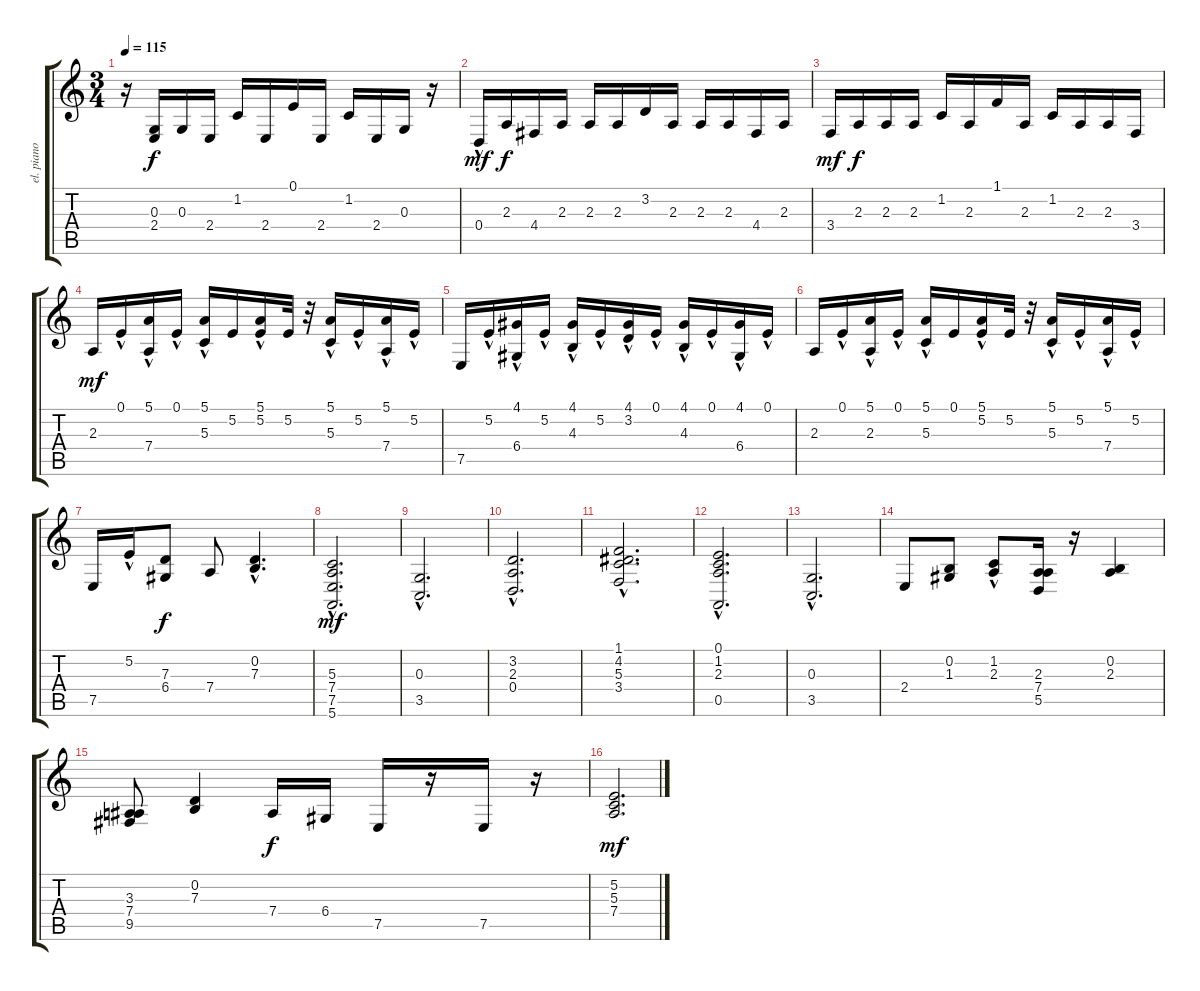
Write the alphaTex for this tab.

\track ("el. piano 1" "el. piano ") {instrument churchorgan}
\staff {score tabs}
\tuning (E4 B3 G3 D3 A2 E2) {hide}
\ts (3 4)
\tempo 115
\clef g2
\ks c
r.16{dy f} (0.3 2.4).16 0.3.16 2.4.16 1.2.16 2.4.16 0.1.16 2.4.16 1.2.16 2.4.16 0.3.16 r.16 |
0.4{hac}.16{dy mf} 2.3.16{dy f} 4.4.16 2.3.16 2.3.16 2.3.16 3.2.16 2.3.16 2.3.16 2.3.16 4.4.16 2.3.16 |
3.4.16{dy mf} 2.3.16{dy f} 2.3.16 2.3.16 1.2.16 2.3.16 1.1.16 2.3.16 1.2.16 2.3.16 2.3.16 3.4.16 |
2.3.16{dy mf} 0.1{hac}.16 (5.1{hac} 7.4{hac}).16 0.1{hac}.16 (5.1{hac} 5.3{hac}).16 5.2.16 (5.1{hac} 5.2).16 5.2.32 r.32 (5.1{hac} 5.3{hac}).16 5.2{hac}.16 (5.1{hac} 7.4{hac}).16 5.2{hac}.16 |
7.5.16 5.2{hac}.16 (4.1{hac} 6.4{hac}).16 5.2{hac}.16 (4.1{hac} 4.3{hac}).16 5.2{hac}.16 (4.1{hac} 3.2{hac}).16 0.1{hac}.16 (4.1{hac} 4.3{hac}).16 0.1{hac}.16 (4.1{hac} 6.4{hac}).16 0.1{hac}.16 |
2.3.16 0.1{hac}.16 (5.1{hac} 2.3{hac}).16 0.1{hac}.16 (5.1{hac} 5.3{hac}).16 0.1.16 (5.1{hac} 5.2).16 5.2.32 r.32 (5.1{hac} 5.3{hac}).16 5.2{hac}.16 (5.1{hac} 7.4{hac}).16 5.2{hac}.16 |
7.5.16 5.2{hac}.16 (7.3 6.4).8{dy f} 7.4.8 (0.2{hac} 7.3{hac}).4{d} |
(5.3 7.4{hac} 7.5 5.6{hac}).2{d dy mf} |
(0.3{hac} 3.5{hac}).2{d} |
(3.2{hac} 2.3{hac} 0.4{hac}).2{d} |
(1.1{hac} 4.2{hac} 5.3{hac} 3.4{hac}).2{d} |
(0.1 1.2 2.3{hac} 0.5{hac}).2{d} |
(0.3{hac} 3.5{hac}).2{d} |
2.4.8 (0.2 1.3).8 (1.2 2.3{hac}).8 (2.3 7.4 5.5).16 r.16 (0.2 2.3).4 |
(3.3 7.4 9.5).8 (0.2 7.3).4 7.4.16{dy f} 6.4.16 7.5.16 r.16 7.5.16 r.16 |
(5.2 5.3 7.4).2{d dy mf}
